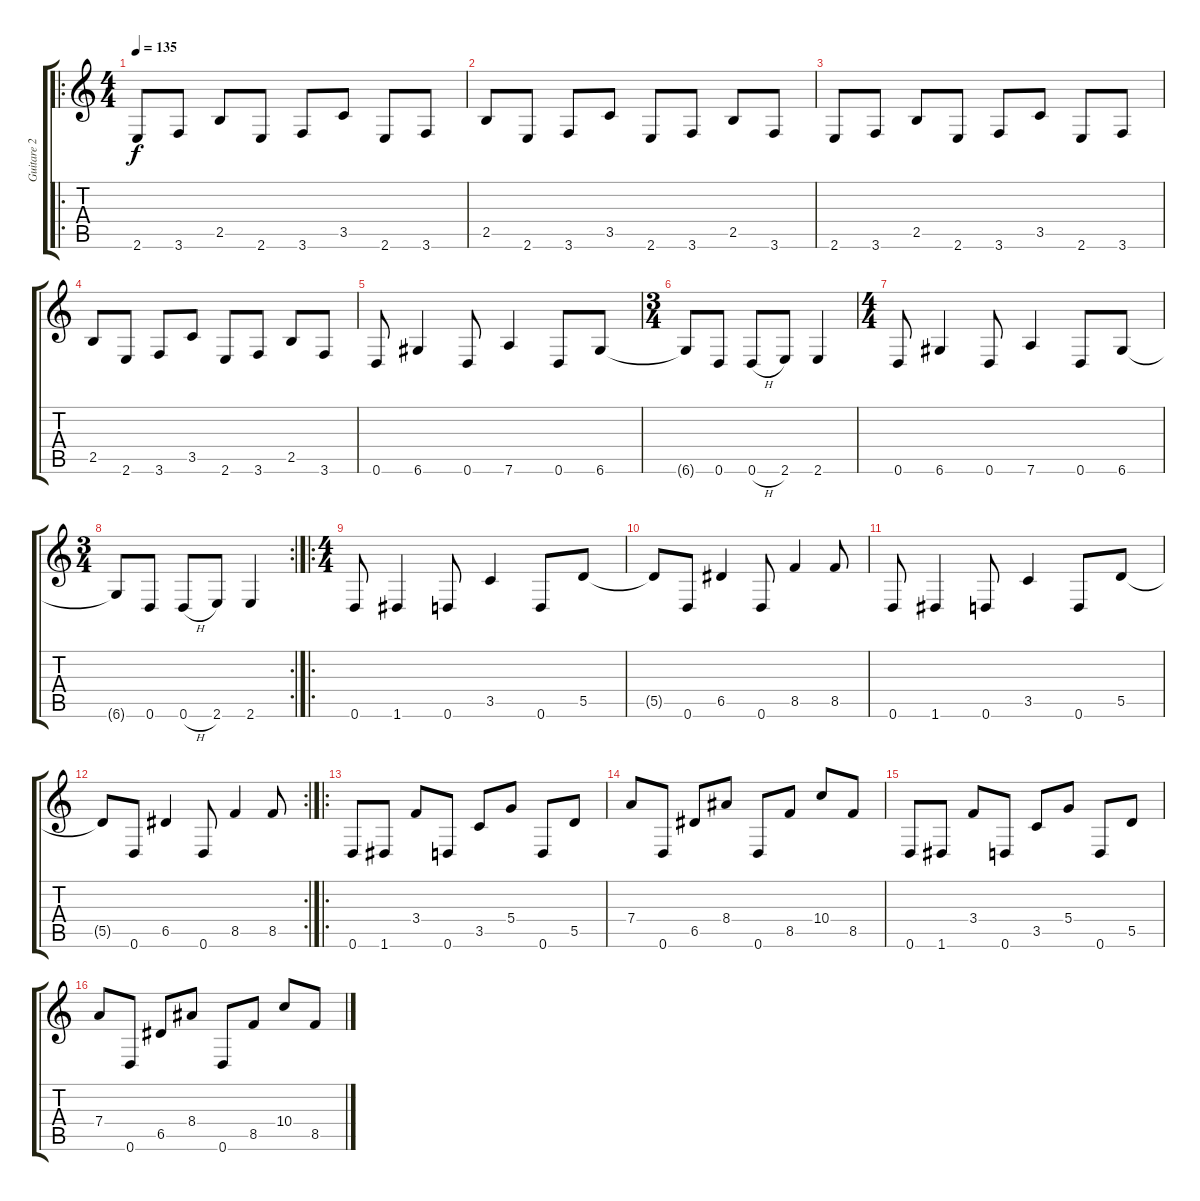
\track ("Guitare 2" "Guitare 2") {instrument distortionguitar}
\staff {score tabs}
\tuning (E4 B3 G3 D3 A2 D2) {hide}
\ro
\ts (4 4)
\tempo 135
\clef g2
\ks c
2.6.8{dy f instrument distortionguitar} 3.6.8 2.5.8 2.6.8 3.6.8 3.5.8 2.6.8 3.6.8 |
2.5.8 2.6.8 3.6.8 3.5.8 2.6.8 3.6.8 2.5.8 3.6.8 |
2.6.8 3.6.8 2.5.8 2.6.8 3.6.8 3.5.8 2.6.8 3.6.8 |
2.5.8 2.6.8 3.6.8 3.5.8 2.6.8 3.6.8 2.5.8 3.6.8 |
0.6.8 6.6.4 0.6.8 7.6.4 0.6.8 6.6.8 |
\ts (3 4)
6.6{t}.8 0.6.8 0.6{h}.8 2.6.8 2.6.4 |
\ts (4 4)
0.6.8 6.6.4 0.6.8 7.6.4 0.6.8 6.6.8 |
\rc 2
\ts (3 4)
6.6{t}.8 0.6.8 0.6{h}.8 2.6.8 2.6.4 |
\ro
\ts (4 4)
0.6.8 1.6.4 0.6.8 3.5.4 0.6.8 5.5.8 |
5.5{t}.8 0.6.8 6.5.4 0.6.8 8.5.4 8.5.8 |
0.6.8 1.6.4 0.6.8 3.5.4 0.6.8 5.5.8 |
\rc 2
5.5{t}.8 0.6.8 6.5.4 0.6.8 8.5.4 8.5.8 |
\ro
0.6.8 1.6.8 3.4.8 0.6.8 3.5.8 5.4.8 0.6.8 5.5.8 |
7.4.8 0.6.8 6.5.8 8.4.8 0.6.8 8.5.8 10.4.8 8.5.8 |
0.6.8 1.6.8 3.4.8 0.6.8 3.5.8 5.4.8 0.6.8 5.5.8 |
7.4.8 0.6.8 6.5.8 8.4.8 0.6.8 8.5.8 10.4.8 8.5.8
